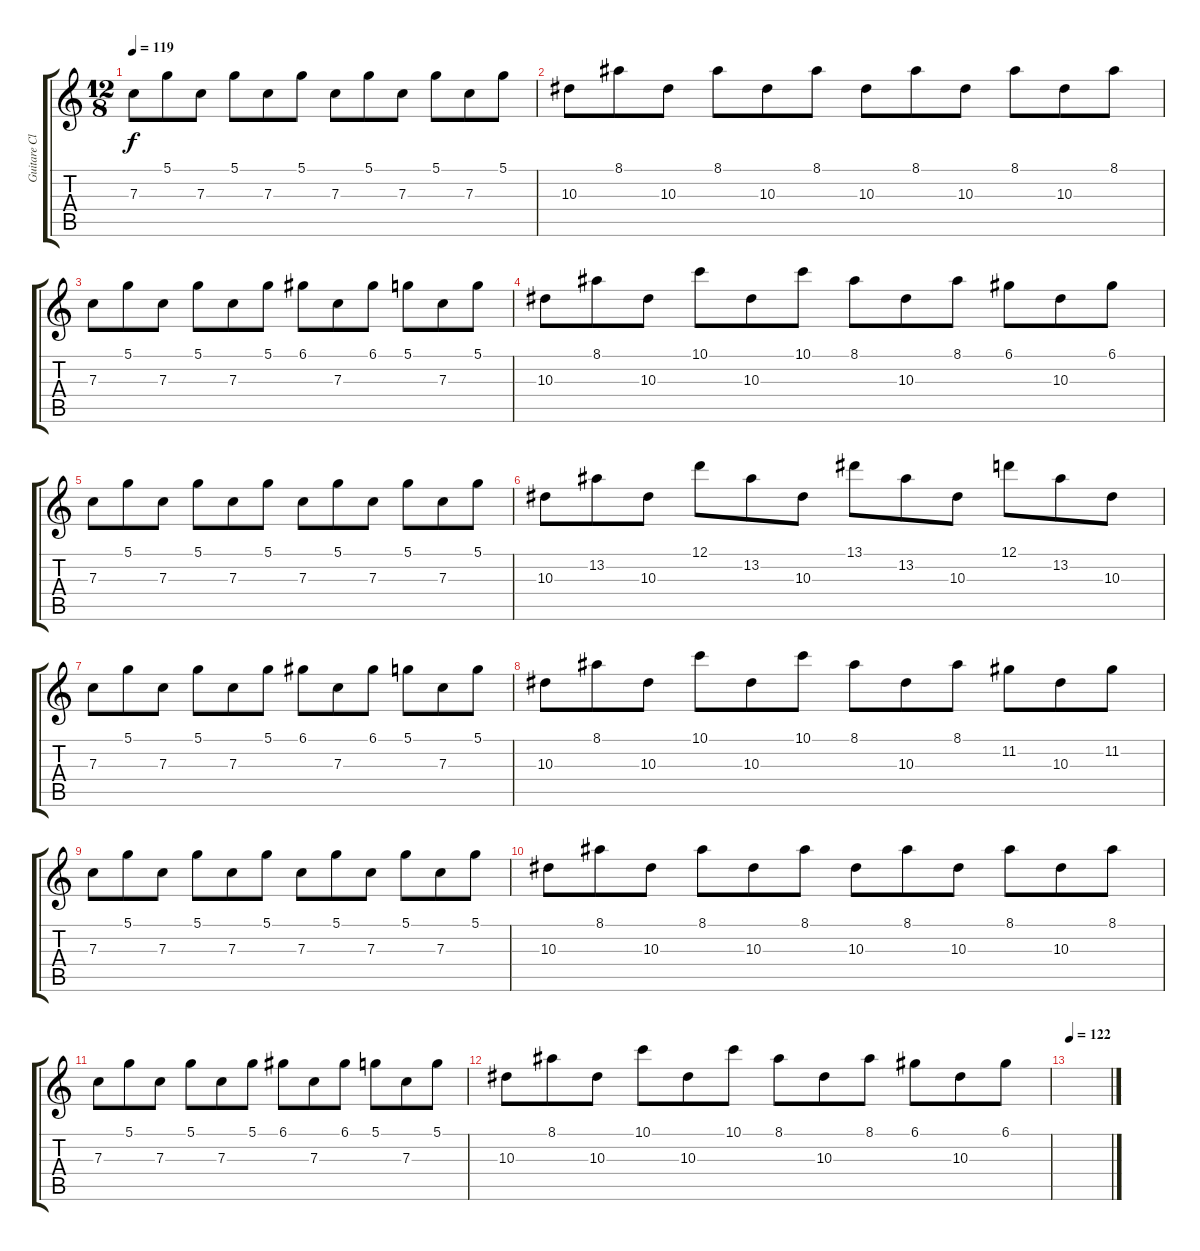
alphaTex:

\track ("Guitare Clean" "Guitare Cl") {instrument electricguitarclean}
\staff {score tabs}
\tuning (D4 A3 F3 C3 G2 C2) {hide}
\ts (12 8)
\tempo 119
\clef g2
\ks c
7.3.8{dy f} 5.1.8 7.3.8 5.1.8 7.3.8 5.1.8 7.3.8 5.1.8 7.3.8 5.1.8 7.3.8 5.1.8 |
10.3.8 8.1.8 10.3.8 8.1.8 10.3.8 8.1.8 10.3.8 8.1.8 10.3.8 8.1.8 10.3.8 8.1.8 |
7.3.8 5.1.8 7.3.8 5.1.8 7.3.8 5.1.8 6.1.8 7.3.8 6.1.8 5.1.8 7.3.8 5.1.8 |
10.3.8 8.1.8 10.3.8 10.1.8 10.3.8 10.1.8 8.1.8 10.3.8 8.1.8 6.1.8 10.3.8 6.1.8 |
7.3.8 5.1.8 7.3.8 5.1.8 7.3.8 5.1.8 7.3.8 5.1.8 7.3.8 5.1.8 7.3.8 5.1.8 |
10.3.8 13.2.8 10.3.8 12.1.8 13.2.8 10.3.8 13.1.8 13.2.8 10.3.8 12.1.8 13.2.8 10.3.8 |
7.3.8 5.1.8 7.3.8 5.1.8 7.3.8 5.1.8 6.1.8 7.3.8 6.1.8 5.1.8 7.3.8 5.1.8 |
10.3.8 8.1.8 10.3.8 10.1.8 10.3.8 10.1.8 8.1.8 10.3.8 8.1.8 11.2.8 10.3.8 11.2.8 |
7.3.8 5.1.8 7.3.8 5.1.8 7.3.8 5.1.8 7.3.8 5.1.8 7.3.8 5.1.8 7.3.8 5.1.8 |
10.3.8 8.1.8 10.3.8 8.1.8 10.3.8 8.1.8 10.3.8 8.1.8 10.3.8 8.1.8 10.3.8 8.1.8 |
7.3.8 5.1.8 7.3.8 5.1.8 7.3.8 5.1.8 6.1.8 7.3.8 6.1.8 5.1.8 7.3.8 5.1.8 |
10.3.8 8.1.8 10.3.8 10.1.8 10.3.8 10.1.8 8.1.8 10.3.8 8.1.8 6.1.8 10.3.8 6.1.8 |
\tempo 122
